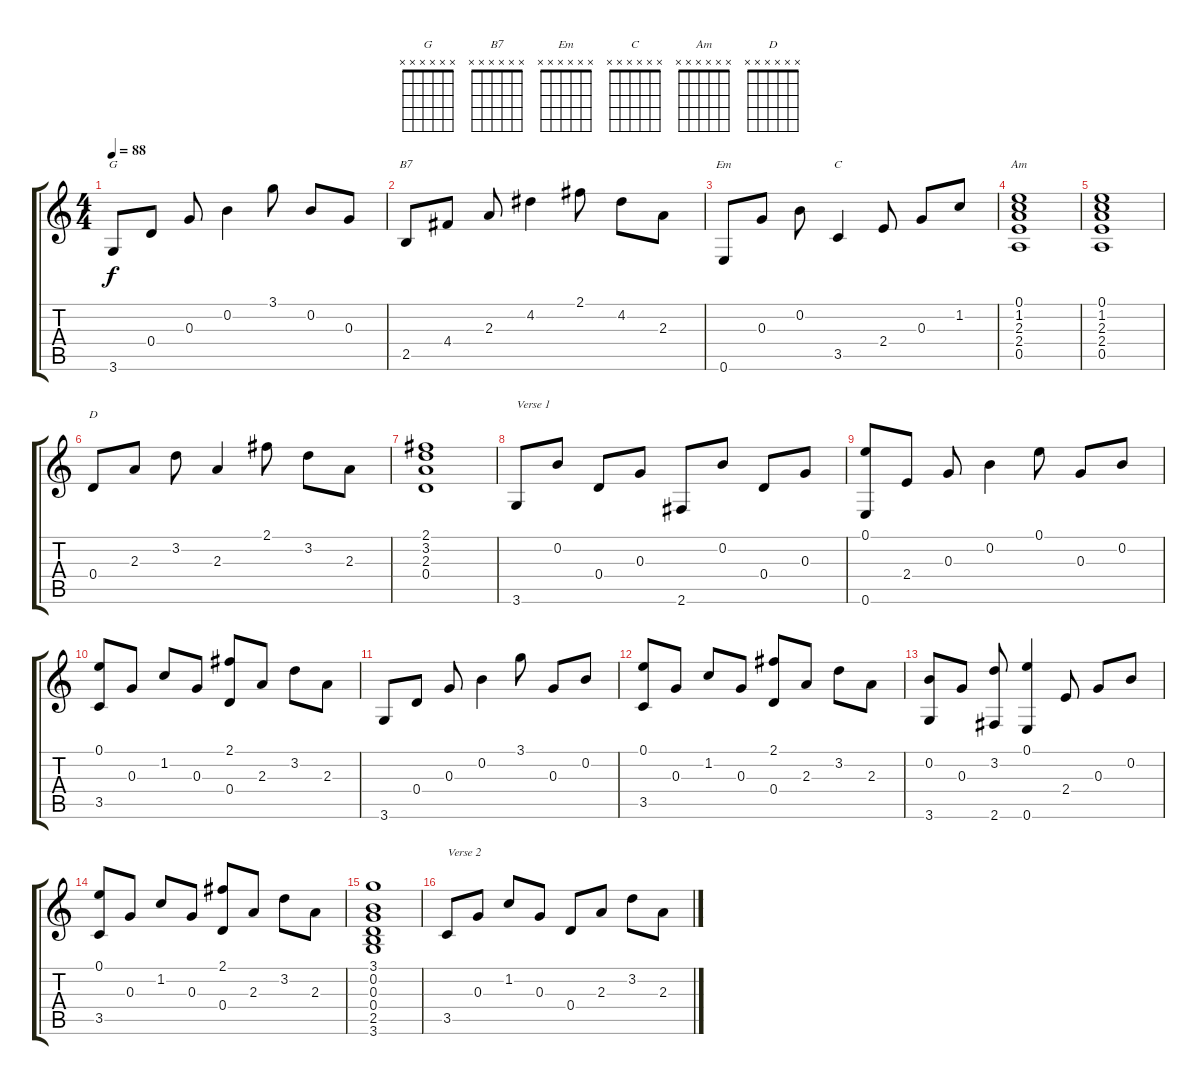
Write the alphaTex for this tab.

\track "" {instrument acousticguitarsteel}
\staff {score tabs}
\tuning (E4 B3 G3 D3 A2 E2) {hide}
\chord ("G" x x x x x x) {firstfret 0}
\chord ("B7" x x x x x x) {firstfret 0}
\chord ("Em" x x x x x x) {firstfret 0}
\chord ("C" x x x x x x) {firstfret 0}
\chord ("Am" x x x x x x) {firstfret 0}
\chord ("D" x x x x x x) {firstfret 0}
\ts (4 4)
\tempo 88
\clef g2
\ks c
3.6.8{ch "G" dy f} 0.4.8 0.3.8 0.2.4 3.1.8 0.2.8 0.3.8 |
2.5.8{ch "B7"} 4.4.8 2.3.8 4.2.4 2.1.8 4.2.8 2.3.8 |
0.6.8{ch "Em"} 0.3.8 0.2.8 3.5.4{ch "C"} 2.4.8 0.3.8 1.2.8 |
(0.1 1.2 2.3 2.4 0.5).1{ch "Am"} |
(0.1 1.2 2.3 2.4 0.5).1 |
0.4.8{ch "D"} 2.3.8 3.2.8 2.3.4 2.1.8 3.2.8 2.3.8 |
(2.1 3.2 2.3 0.4).1 |
3.6.8{txt "Verse 1"} 0.2.8 0.4.8 0.3.8 2.6.8 0.2.8 0.4.8 0.3.8 |
(0.1 0.6).8 2.4.8 0.3.8 0.2.4 0.1.8 0.3.8 0.2.8 |
(0.1 3.5).8 0.3.8 1.2.8 0.3.8 (2.1 0.4).8 2.3.8 3.2.8 2.3.8 |
3.6.8 0.4.8 0.3.8 0.2.4 3.1.8 0.3.8 0.2.8 |
(0.1 3.5).8 0.3.8 1.2.8 0.3.8 (2.1 0.4).8 2.3.8 3.2.8 2.3.8 |
(0.2 3.6).8 0.3.8 (3.2 2.6).8 (0.1 0.6).4 2.4.8 0.3.8 0.2.8 |
(0.1 3.5).8 0.3.8 1.2.8 0.3.8 (2.1 0.4).8 2.3.8 3.2.8 2.3.8 |
(3.1 0.2 0.3 0.4 2.5 3.6).1 |
3.5.8{txt "Verse 2"} 0.3.8 1.2.8 0.3.8 0.4.8 2.3.8 3.2.8 2.3.8
